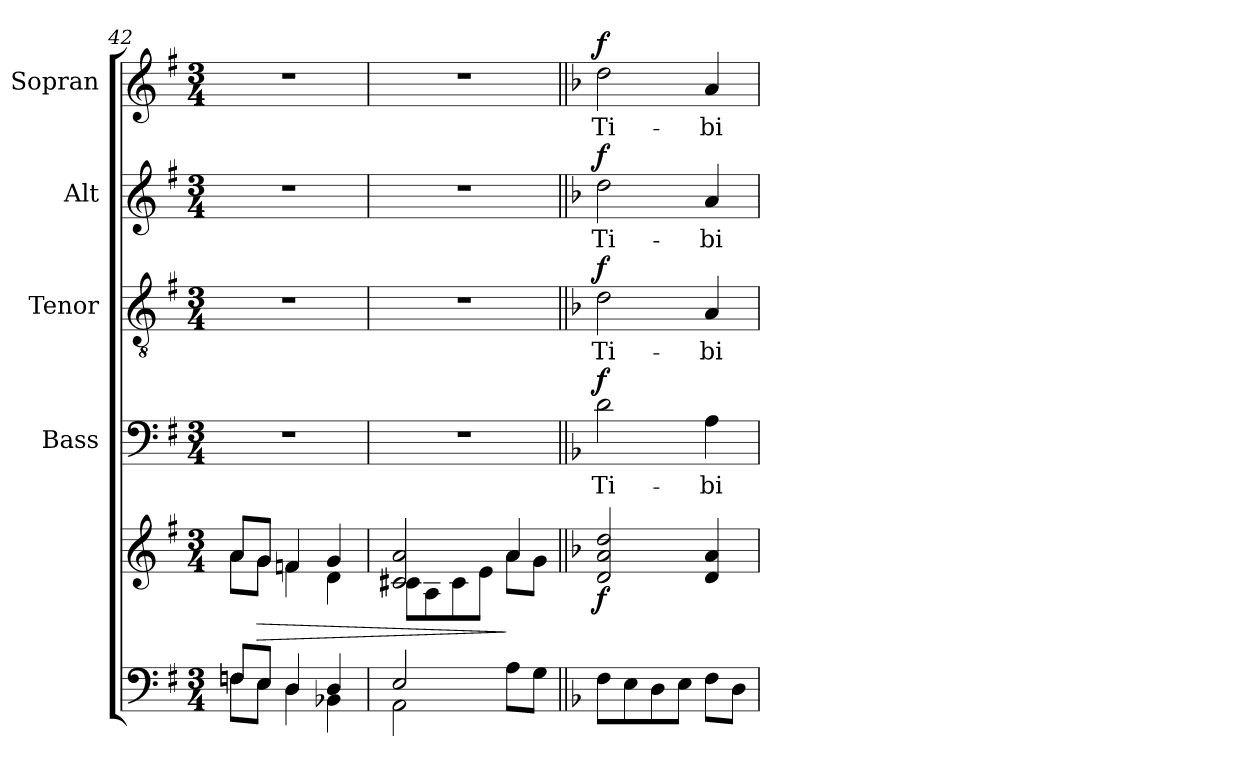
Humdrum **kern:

**kern	**kern	**dynam	**kern	**text	**dynam	**kern	**text	**dynam	**kern	**text	**dynam	**kern	**text	**dynam
*part5	*part5	*part5	*part4	*part4	*part4	*part3	*part3	*part3	*part2	*part2	*part2	*part1	*part1	*part1
*staff6	*staff5	*staff5/6	*staff4	*staff4	*staff4	*staff3	*staff3	*staff3	*staff2	*staff2	*staff2	*staff1	*staff1	*staff1
*	*	*	*I"Bass	*	*	*I"Tenor	*	*	*I"Alt	*	*	*I"Sopran	*	*
*	*	*	*I'B.	*	*	*I'T.	*	*	*I'A.	*	*	*I'S.	*	*
!!LO:PB:g=z
*clefF4	*clefG2	*	*clefF4	*	*	*clefGv2	*	*	*clefG2	*	*	*clefG2	*	*
*k[f#]	*k[f#]	*	*k[f#]	*	*	*k[f#]	*	*	*k[f#]	*	*	*k[f#]	*	*
*G:	*G:	*	*G:	*	*	*G:	*	*	*G:	*	*	*G:	*	*
*M3/4	*M3/4	*	*M3/4	*	*	*M3/4	*	*	*M3/4	*	*	*M3/4	*	*
=42	=42	=42	=42	=42	=42	=42	=42	=42	=42	=42	=42	=42	=42	=42
*^	*^	*	*	*	*	*	*	*	*	*	*	*	*	*
8F/L	8Fn\L	8a/L	8a\L	.	2.r	.	.	2.r	.	.	2.r	.	.	2.r	.	.
!	!	!	!	!LO:HP:b	!	!	!	!	!	!	!	!	!	!	!	!
8E/J	8E\J	8g/J	8g\J	>	.	.	.	.	.	.	.	.	.	.	.	.
4D/	4D\	4fn/	4f\	.	.	.	.	.	.	.	.	.	.	.	.	.
4D/	4BB-X\	4g/	4d\	.	.	.	.	.	.	.	.	.	.	.	.	.
=43	=43	=43	=43	=43	=43	=43	=43	=43	=43	=43	=43	=43	=43	=43	=43	=43
2E/	2AA\	2c#X/ 2a/	8c#\L	.	2.r	.	.	2.r	.	.	2.r	.	.	2.r	.	.
.	.	.	8A\	.	.	.	.	.	.	.	.	.	.	.	.	.
.	.	.	8c#\	.	.	.	.	.	.	.	.	.	.	.	.	.
.	.	.	8e\J	.	.	.	.	.	.	.	.	.	.	.	.	.
4ryy	8A\L	4a/	8a\L	]	.	.	.	.	.	.	.	.	.	.	.	.
.	8G\J	.	8g\J	.	.	.	.	.	.	.	.	.	.	.	.	.
*v	*v	*	*	*	*	*	*	*	*	*	*	*	*	*	*	*
*	*v	*v	*	*	*	*	*	*	*	*	*	*	*	*	*
=44||	=44||	=44||	=44||	=44||	=44||	=44||	=44||	=44||	=44||	=44||	=44||	=44||	=44||	=44||
*k[b-]	*k[b-]	*	*k[b-]	*	*	*k[b-]	*	*	*k[b-]	*	*	*k[b-]	*	*
*F:	*F:	*	*F:	*	*	*F:	*	*	*F:	*	*	*F:	*	*
*^	*^	*	*	*	*	*	*	*	*	*	*	*	*	*
!	!	!	!	!LO:DY:b	!	!LO:LY:b	!LO:DY:a	!	!LO:LY:b	!LO:DY:a	!	!LO:LY:b	!LO:DY:a	!	!LO:LY:b	!LO:DY:a
*v	*v	*	*	*	*	*	*	*	*	*	*	*	*	*	*	*
*	*v	*v	*	*	*	*	*	*	*	*	*	*	*	*	*
8F\L	2d/ 2a/ 2dd/	f	2d\	Ti-	f	2d\	Ti-	f	2dd\	Ti-	f	2dd\	Ti-	f
8E\	.	.	.	.	.	.	.	.	.	.	.	.	.	.
8D\	.	.	.	.	.	.	.	.	.	.	.	.	.	.
8E\J	.	.	.	.	.	.	.	.	.	.	.	.	.	.
!	!	!	!	!LO:LY:b	!	!	!LO:LY:b	!	!	!LO:LY:b	!	!	!LO:LY:b	!
8F\L	4d/ 4a/	.	4A\	-bi	.	4A/	-bi	.	4a/	-bi	.	4a/	-bi	.
8D\J	.	.	.	.	.	.	.	.	.	.	.	.	.	.
=	=	=	=	=	=	=	=	=	=	=	=	=	=	=
*-	*-	*-	*-	*-	*-	*-	*-	*-	*-	*-	*-	*-	*-	*-
